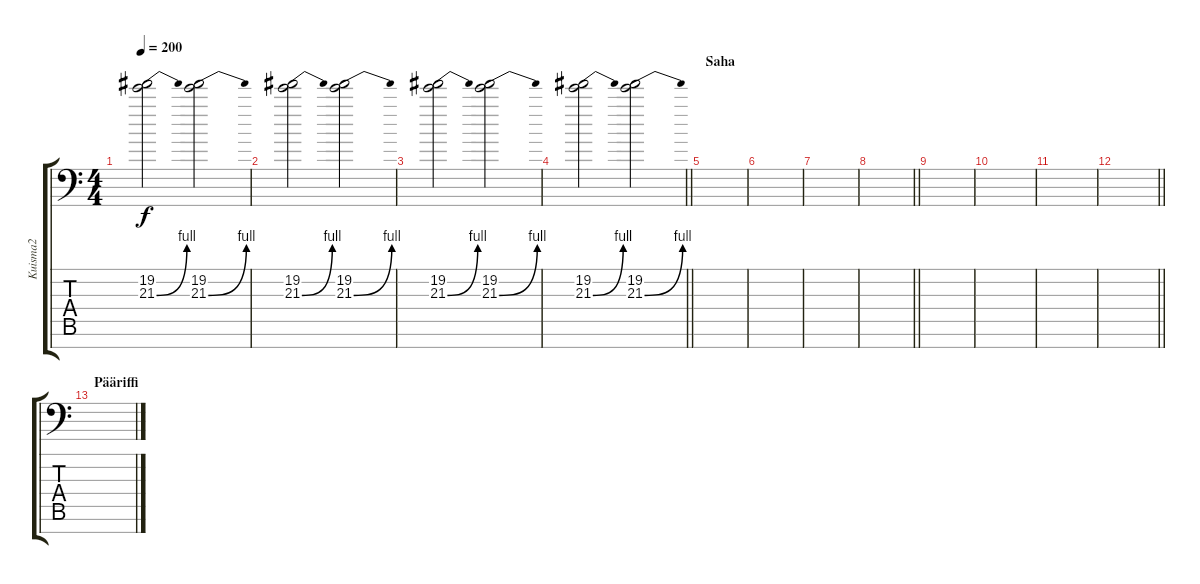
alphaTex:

\track ("Kuisma2" "Kuisma2") {instrument distortionguitar}
\staff {score tabs}
\tuning (E4 B3 G3 D3 A2 D2 A1) {hide}
\ts (4 4)
\tempo 200
\clef f4
\ks c
(19.2 21.3{be (bend 0 0 60 4)}).2{dy f volume 9} (19.2 21.3{be (bend 0 0 60 4)}).2 |
(19.2 21.3{be (bend 0 0 60 4)}).2 (19.2 21.3{be (bend 0 0 60 4)}).2 |
(19.2 21.3{be (bend 0 0 60 4)}).2 (19.2 21.3{be (bend 0 0 60 4)}).2 |
\barLineRight lightlight
(19.2 21.3{be (bend 0 0 60 4)}).2 (19.2 21.3{be (bend 0 0 60 4)}).2 |
\section ("" "Saha")
|
|
|
\barLineRight lightlight
|
|
|
|
\barLineRight lightlight
|
\section ("" "Pääriffi")
